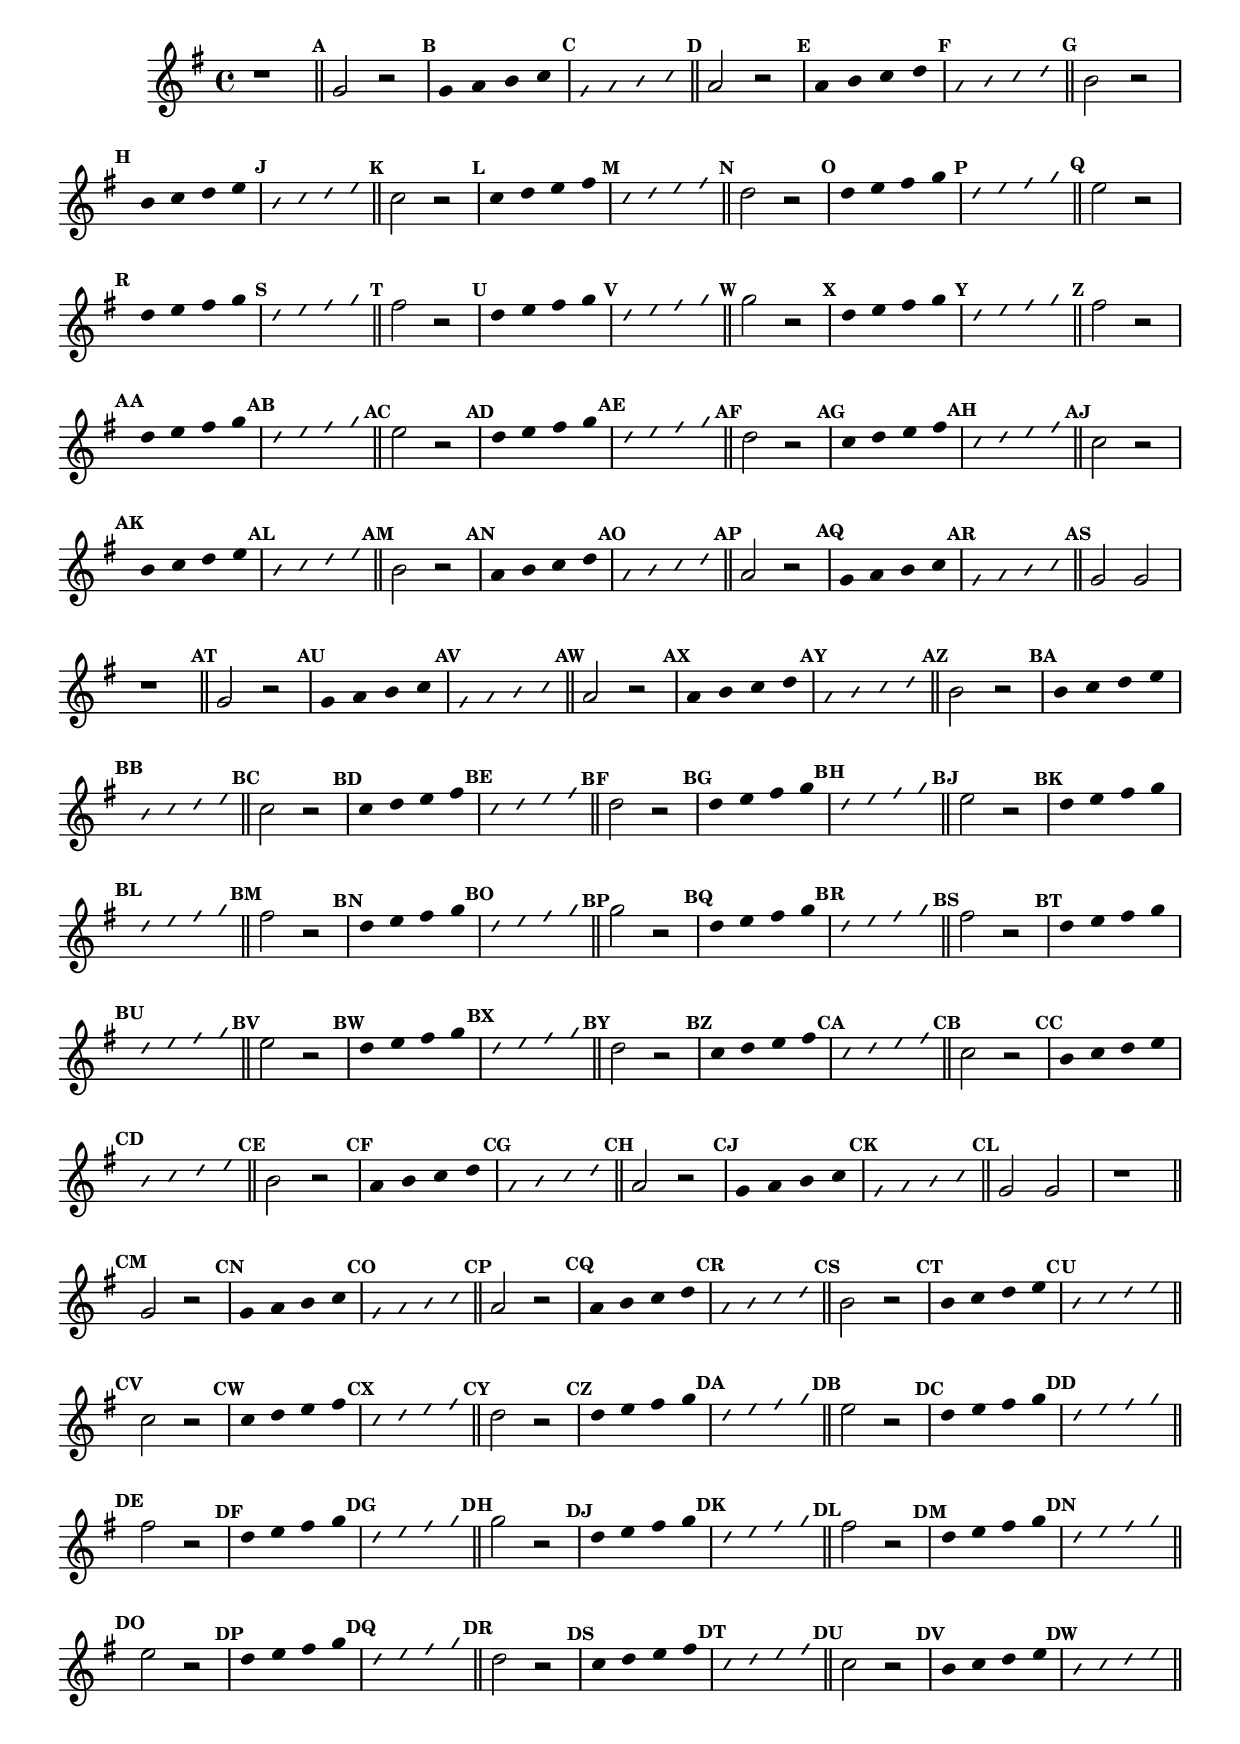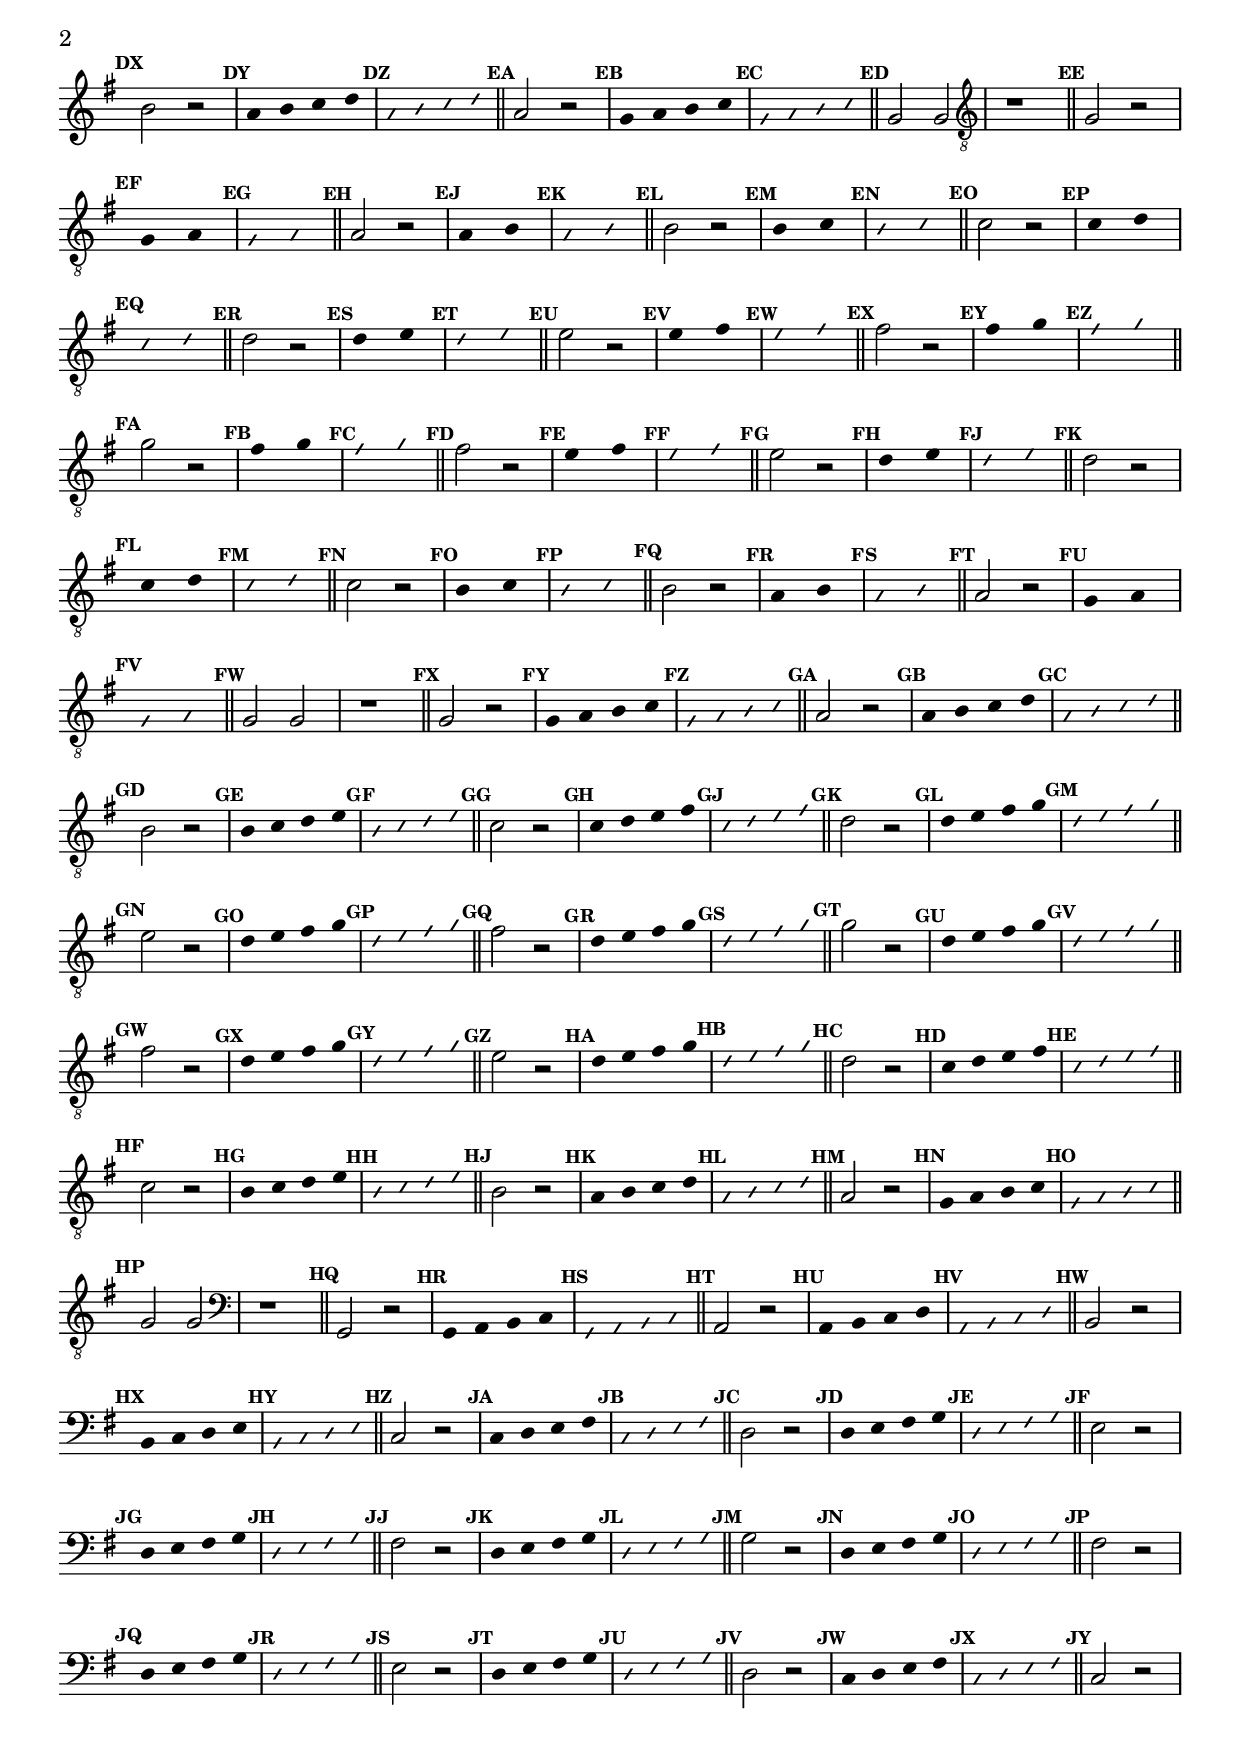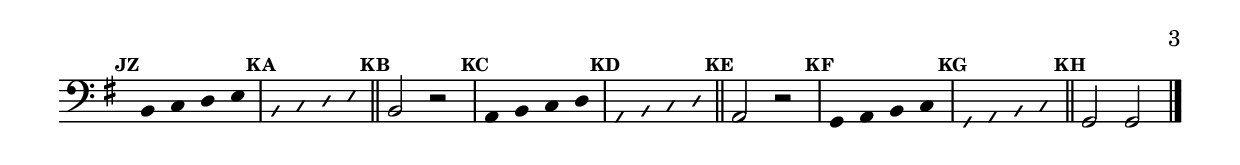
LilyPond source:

%% -*- coding: utf-8 -*-
\version "2.16.0"

%%\header { texidoc="Escala de Sol"}

\relative c'' {

  \override Staff.TimeSignature #'style = #'()
  \override Score.BarNumber #'transparent = ##t
  \override Score.RehearsalMark #'font-size = #-2
  \set Score.markFormatter = #format-mark-numbers
  \time 4/4 
  \key g \major


  %% CAVAQUINHO - BANJO
  \tag #'cv {
    r1

    \bar "||"

    \mark \default g2 r
    \override Stem #'transparent = ##t
    \override Beam #'transparent = ##t
    \override Voice.NoteHead #'stencil = #ly:text-interface::print
    \override Voice.NoteHead #'text = #(make-musicglyph-markup "noteheads.s2")

    \mark \default g4 a b c

    \override NoteHead #'style = #'slash
    \override NoteHead #'font-size = #-6
    \override Voice.NoteHead #'stencil = #ly:text-interface::print
    \override Voice.NoteHead #'text = #(make-musicglyph-markup "noteheads.s2slash")

    \mark \default g a b c

    \revert NoteHead #'style
    \revert Stem #'transparent 
    \revert Beam #'transparent
    \revert NoteHead #'font-size
    \revert Voice.NoteHead #'stencil

    \revert Voice.NoteHead #'text
    \bar "||"

    \mark \default a2 r
    \override Stem #'transparent = ##t
    \override Beam #'transparent = ##t
    \override Voice.NoteHead #'stencil = #ly:text-interface::print
    \override Voice.NoteHead #'text = #(make-musicglyph-markup "noteheads.s2")

    \mark \default a4 b c d
    \override NoteHead #'style = #'slash
    \override NoteHead #'font-size = #-6
    \override Voice.NoteHead #'stencil = #ly:text-interface::print
    \override Voice.NoteHead #'text = #(make-musicglyph-markup "noteheads.s2slash")

    \mark \default a b c d
    \revert NoteHead #'style
    \revert Stem #'transparent 
    \revert Beam #'transparent
    \revert NoteHead #'font-size
    \revert Voice.NoteHead #'stencil

    \revert Voice.NoteHead #'text
    \bar "||"

    \mark \default b2 r
    \override Stem #'transparent = ##t
    \override Beam #'transparent = ##t
    \override Voice.NoteHead #'stencil = #ly:text-interface::print
    \override Voice.NoteHead #'text = #(make-musicglyph-markup "noteheads.s2")

    \mark \default b4 c d e
    \override NoteHead #'style = #'slash
    \override NoteHead #'font-size = #-6
    \override Voice.NoteHead #'stencil = #ly:text-interface::print
    \override Voice.NoteHead #'text = #(make-musicglyph-markup "noteheads.s2slash")

    \mark \default b c d e
    \revert NoteHead #'style
    \revert Stem #'transparent 
    \revert Beam #'transparent
    \revert NoteHead #'font-size
    \revert Voice.NoteHead #'stencil

    \revert Voice.NoteHead #'text
    \bar "||"

    \mark \default c2 r
    \override Stem #'transparent = ##t
    \override Beam #'transparent = ##t
    \override Voice.NoteHead #'stencil = #ly:text-interface::print
    \override Voice.NoteHead #'text = #(make-musicglyph-markup "noteheads.s2")

    \mark \default c4 d e fis
    \override NoteHead #'style = #'slash
    \override NoteHead #'font-size = #-6
    \override Voice.NoteHead #'stencil = #ly:text-interface::print
    \override Voice.NoteHead #'text = #(make-musicglyph-markup "noteheads.s2slash")

    \mark \default c d e fis
    \revert NoteHead #'style
    \revert Stem #'transparent 
    \revert Beam #'transparent
    \revert NoteHead #'font-size
    \revert Voice.NoteHead #'stencil

    \revert Voice.NoteHead #'text
    \bar "||"

    \mark \default d2 r
    \override Stem #'transparent = ##t
    \override Beam #'transparent = ##t
    \override Voice.NoteHead #'stencil = #ly:text-interface::print
    \override Voice.NoteHead #'text = #(make-musicglyph-markup "noteheads.s2")

    \mark \default d4 e fis g
    \override NoteHead #'style = #'slash
    \override NoteHead #'font-size = #-6
    \override Voice.NoteHead #'stencil = #ly:text-interface::print
    \override Voice.NoteHead #'text = #(make-musicglyph-markup "noteheads.s2slash")

    \mark \default d e fis g
    \revert NoteHead #'style
    \revert Stem #'transparent 
    \revert Beam #'transparent
    \revert NoteHead #'font-size
    \revert Voice.NoteHead #'stencil

    \revert Voice.NoteHead #'text
    \bar "||"

    \mark \default e2 r
    \override Stem #'transparent = ##t
    \override Beam #'transparent = ##t
    \override Voice.NoteHead #'stencil = #ly:text-interface::print
    \override Voice.NoteHead #'text = #(make-musicglyph-markup "noteheads.s2")

    \mark \default d4 e fis g
    \override NoteHead #'style = #'slash
    \override NoteHead #'font-size = #-6
    \override Voice.NoteHead #'stencil = #ly:text-interface::print
    \override Voice.NoteHead #'text = #(make-musicglyph-markup "noteheads.s2slash")

    \mark \default d e fis g
    \revert NoteHead #'style
    \revert Stem #'transparent 
    \revert Beam #'transparent
    \revert NoteHead #'font-size
    \revert Voice.NoteHead #'stencil

    \revert Voice.NoteHead #'text
    \bar "||"

    \mark \default fis2 r
    \override Stem #'transparent = ##t
    \override Beam #'transparent = ##t
    \override Voice.NoteHead #'stencil = #ly:text-interface::print
    \override Voice.NoteHead #'text = #(make-musicglyph-markup "noteheads.s2")

    \mark \default d4 e fis g
    \override NoteHead #'style = #'slash
    \override NoteHead #'font-size = #-6
    \override Voice.NoteHead #'stencil = #ly:text-interface::print
    \override Voice.NoteHead #'text = #(make-musicglyph-markup "noteheads.s2slash")

    \mark \default d e fis g
    \revert NoteHead #'style
    \revert Stem #'transparent 
    \revert Beam #'transparent
    \revert NoteHead #'font-size
    \revert Voice.NoteHead #'stencil

    \revert Voice.NoteHead #'text
    \bar "||"


    \mark \default g2 r
    \override Stem #'transparent = ##t
    \override Beam #'transparent = ##t
    \override Voice.NoteHead #'stencil = #ly:text-interface::print
    \override Voice.NoteHead #'text = #(make-musicglyph-markup "noteheads.s2")

    \mark \default d4 e fis g
    \override NoteHead #'style = #'slash
    \override NoteHead #'font-size = #-6
    \override Voice.NoteHead #'stencil = #ly:text-interface::print
    \override Voice.NoteHead #'text = #(make-musicglyph-markup "noteheads.s2slash")

    \mark \default d e fis g
    \revert NoteHead #'style
    \revert Stem #'transparent 
    \revert Beam #'transparent
    \revert NoteHead #'font-size
    \revert Voice.NoteHead #'stencil

    \revert Voice.NoteHead #'text
    \bar "||"

    \mark \default fis2 r
    \override Stem #'transparent = ##t
    \override Beam #'transparent = ##t
    \override Voice.NoteHead #'stencil = #ly:text-interface::print
    \override Voice.NoteHead #'text = #(make-musicglyph-markup "noteheads.s2")

    \mark \default d4 e fis g
    \override NoteHead #'style = #'slash
    \override NoteHead #'font-size = #-6
    \override Voice.NoteHead #'stencil = #ly:text-interface::print
    \override Voice.NoteHead #'text = #(make-musicglyph-markup "noteheads.s2slash")

    \mark \default d e fis g
    \revert NoteHead #'style
    \revert Stem #'transparent 
    \revert Beam #'transparent
    \revert NoteHead #'font-size
    \revert Voice.NoteHead #'stencil

    \revert Voice.NoteHead #'text
    \bar "||"

    \mark \default e2 r
    \override Stem #'transparent = ##t
    \override Beam #'transparent = ##t
    \override Voice.NoteHead #'stencil = #ly:text-interface::print
    \override Voice.NoteHead #'text = #(make-musicglyph-markup "noteheads.s2")

    \mark \default d4 e fis g
    \override NoteHead #'style = #'slash
    \override NoteHead #'font-size = #-6
    \override Voice.NoteHead #'stencil = #ly:text-interface::print
    \override Voice.NoteHead #'text = #(make-musicglyph-markup "noteheads.s2slash")

    \mark \default d e fis g
    \revert NoteHead #'style
    \revert Stem #'transparent 
    \revert Beam #'transparent
    \revert NoteHead #'font-size
    \revert Voice.NoteHead #'stencil

    \revert Voice.NoteHead #'text
    \bar "||"

    \mark \default d2 r
    \override Stem #'transparent = ##t
    \override Beam #'transparent = ##t
    \override Voice.NoteHead #'stencil = #ly:text-interface::print
    \override Voice.NoteHead #'text = #(make-musicglyph-markup "noteheads.s2")

    \mark \default c4 d e fis
    \override NoteHead #'style = #'slash
    \override NoteHead #'font-size = #-6
    \override Voice.NoteHead #'stencil = #ly:text-interface::print
    \override Voice.NoteHead #'text = #(make-musicglyph-markup "noteheads.s2slash")

    \mark \default c d e fis
    \revert NoteHead #'style
    \revert Stem #'transparent 
    \revert Beam #'transparent
    \revert NoteHead #'font-size
    \revert Voice.NoteHead #'stencil

    \revert Voice.NoteHead #'text
    \bar "||"

    \mark \default c2 r
    \override Stem #'transparent = ##t
    \override Beam #'transparent = ##t
    \override Voice.NoteHead #'stencil = #ly:text-interface::print
    \override Voice.NoteHead #'text = #(make-musicglyph-markup "noteheads.s2")

    \mark \default b4 c d e
    \override NoteHead #'style = #'slash
    \override NoteHead #'font-size = #-6
    \override Voice.NoteHead #'stencil = #ly:text-interface::print
    \override Voice.NoteHead #'text = #(make-musicglyph-markup "noteheads.s2slash")

    \mark \default b c d e
    \revert NoteHead #'style
    \revert Stem #'transparent
    \revert Beam #'transparent
    \revert NoteHead #'font-size
    \revert Voice.NoteHead #'stencil

    \revert Voice.NoteHead #'text
    \bar "||"

    \mark \default b2 r
    \override Stem #'transparent = ##t
    \override Beam #'transparent = ##t
    \override Voice.NoteHead #'stencil = #ly:text-interface::print
    \override Voice.NoteHead #'text = #(make-musicglyph-markup "noteheads.s2")

    \mark \default a4 b c d
    \override NoteHead #'style = #'slash
    \override NoteHead #'font-size = #-6
    \override Voice.NoteHead #'stencil = #ly:text-interface::print
    \override Voice.NoteHead #'text = #(make-musicglyph-markup "noteheads.s2slash")

    \mark \default a b c d
    \revert NoteHead #'style
    \revert Stem #'transparent 
    \revert Beam #'transparent
    \revert NoteHead #'font-size
    \revert Voice.NoteHead #'stencil

    \revert Voice.NoteHead #'text
    \bar "||"

    \mark \default a2 r
    \override Stem #'transparent = ##t
    \override Beam #'transparent = ##t
    \override Voice.NoteHead #'stencil = #ly:text-interface::print
    \override Voice.NoteHead #'text = #(make-musicglyph-markup "noteheads.s2")

    \mark \default g4 a b c
    \override NoteHead #'style = #'slash
    \override NoteHead #'font-size = #-6
    \override Voice.NoteHead #'stencil = #ly:text-interface::print
    \override Voice.NoteHead #'text = #(make-musicglyph-markup "noteheads.s2slash")

    \mark \default g a b c
    \revert NoteHead #'style
    \revert Stem #'transparent 
    \revert Beam #'transparent
    \revert NoteHead #'font-size
    \revert Voice.NoteHead #'stencil

    \revert Voice.NoteHead #'text
    \bar "||"

    \mark \default g2 g
  }

  %% BANDOLIM
  \tag #'bd {
     r1

    \bar "||"

    \mark \default g2 r
    \override Stem #'transparent = ##t
    \override Beam #'transparent = ##t
    \override Voice.NoteHead #'stencil = #ly:text-interface::print
    \override Voice.NoteHead #'text = #(make-musicglyph-markup "noteheads.s2")

    \mark \default g4 a b c

    \override NoteHead #'style = #'slash
    \override NoteHead #'font-size = #-6
    \override Voice.NoteHead #'stencil = #ly:text-interface::print
    \override Voice.NoteHead #'text = #(make-musicglyph-markup "noteheads.s2slash")

    \mark \default g a b c

    \revert NoteHead #'style
    \revert Stem #'transparent 
    \revert Beam #'transparent
    \revert NoteHead #'font-size
    \revert Voice.NoteHead #'stencil

    \revert Voice.NoteHead #'text
    \bar "||"

    \mark \default a2 r
    \override Stem #'transparent = ##t
    \override Beam #'transparent = ##t
    \override Voice.NoteHead #'stencil = #ly:text-interface::print
    \override Voice.NoteHead #'text = #(make-musicglyph-markup "noteheads.s2")

    \mark \default a4 b c d
    \override NoteHead #'style = #'slash
    \override NoteHead #'font-size = #-6
    \override Voice.NoteHead #'stencil = #ly:text-interface::print
    \override Voice.NoteHead #'text = #(make-musicglyph-markup "noteheads.s2slash")

    \mark \default a b c d
    \revert NoteHead #'style
    \revert Stem #'transparent 
    \revert Beam #'transparent
    \revert NoteHead #'font-size
    \revert Voice.NoteHead #'stencil

    \revert Voice.NoteHead #'text
    \bar "||"

    \mark \default b2 r
    \override Stem #'transparent = ##t
    \override Beam #'transparent = ##t
    \override Voice.NoteHead #'stencil = #ly:text-interface::print
    \override Voice.NoteHead #'text = #(make-musicglyph-markup "noteheads.s2")

    \mark \default b4 c d e
    \override NoteHead #'style = #'slash
    \override NoteHead #'font-size = #-6
    \override Voice.NoteHead #'stencil = #ly:text-interface::print
    \override Voice.NoteHead #'text = #(make-musicglyph-markup "noteheads.s2slash")

    \mark \default b c d e
    \revert NoteHead #'style
    \revert Stem #'transparent 
    \revert Beam #'transparent
    \revert NoteHead #'font-size
    \revert Voice.NoteHead #'stencil

    \revert Voice.NoteHead #'text
    \bar "||"

    \mark \default c2 r
    \override Stem #'transparent = ##t
    \override Beam #'transparent = ##t
    \override Voice.NoteHead #'stencil = #ly:text-interface::print
    \override Voice.NoteHead #'text = #(make-musicglyph-markup "noteheads.s2")

    \mark \default c4 d e fis
    \override NoteHead #'style = #'slash
    \override NoteHead #'font-size = #-6
    \override Voice.NoteHead #'stencil = #ly:text-interface::print
    \override Voice.NoteHead #'text = #(make-musicglyph-markup "noteheads.s2slash")

    \mark \default c d e fis
    \revert NoteHead #'style
    \revert Stem #'transparent 
    \revert Beam #'transparent
    \revert NoteHead #'font-size
    \revert Voice.NoteHead #'stencil

    \revert Voice.NoteHead #'text
    \bar "||"

    \mark \default d2 r
    \override Stem #'transparent = ##t
    \override Beam #'transparent = ##t
    \override Voice.NoteHead #'stencil = #ly:text-interface::print
    \override Voice.NoteHead #'text = #(make-musicglyph-markup "noteheads.s2")

    \mark \default d4 e fis g
    \override NoteHead #'style = #'slash
    \override NoteHead #'font-size = #-6
    \override Voice.NoteHead #'stencil = #ly:text-interface::print
    \override Voice.NoteHead #'text = #(make-musicglyph-markup "noteheads.s2slash")

    \mark \default d e fis g
    \revert NoteHead #'style
    \revert Stem #'transparent 
    \revert Beam #'transparent
    \revert NoteHead #'font-size
    \revert Voice.NoteHead #'stencil

    \revert Voice.NoteHead #'text
    \bar "||"

    \mark \default e2 r
    \override Stem #'transparent = ##t
    \override Beam #'transparent = ##t
    \override Voice.NoteHead #'stencil = #ly:text-interface::print
    \override Voice.NoteHead #'text = #(make-musicglyph-markup "noteheads.s2")

    \mark \default d4 e fis g
    \override NoteHead #'style = #'slash
    \override NoteHead #'font-size = #-6
    \override Voice.NoteHead #'stencil = #ly:text-interface::print
    \override Voice.NoteHead #'text = #(make-musicglyph-markup "noteheads.s2slash")

    \mark \default d e fis g
    \revert NoteHead #'style
    \revert Stem #'transparent 
    \revert Beam #'transparent
    \revert NoteHead #'font-size
    \revert Voice.NoteHead #'stencil

    \revert Voice.NoteHead #'text
    \bar "||"

    \mark \default fis2 r
    \override Stem #'transparent = ##t
    \override Beam #'transparent = ##t
    \override Voice.NoteHead #'stencil = #ly:text-interface::print
    \override Voice.NoteHead #'text = #(make-musicglyph-markup "noteheads.s2")

    \mark \default d4 e fis g
    \override NoteHead #'style = #'slash
    \override NoteHead #'font-size = #-6
    \override Voice.NoteHead #'stencil = #ly:text-interface::print
    \override Voice.NoteHead #'text = #(make-musicglyph-markup "noteheads.s2slash")

    \mark \default d e fis g
    \revert NoteHead #'style
    \revert Stem #'transparent 
    \revert Beam #'transparent
    \revert NoteHead #'font-size
    \revert Voice.NoteHead #'stencil

    \revert Voice.NoteHead #'text
    \bar "||"


    \mark \default g2 r
    \override Stem #'transparent = ##t
    \override Beam #'transparent = ##t
    \override Voice.NoteHead #'stencil = #ly:text-interface::print
    \override Voice.NoteHead #'text = #(make-musicglyph-markup "noteheads.s2")

    \mark \default d4 e fis g
    \override NoteHead #'style = #'slash
    \override NoteHead #'font-size = #-6
    \override Voice.NoteHead #'stencil = #ly:text-interface::print
    \override Voice.NoteHead #'text = #(make-musicglyph-markup "noteheads.s2slash")

    \mark \default d e fis g
    \revert NoteHead #'style
    \revert Stem #'transparent 
    \revert Beam #'transparent
    \revert NoteHead #'font-size
    \revert Voice.NoteHead #'stencil

    \revert Voice.NoteHead #'text
    \bar "||"

    \mark \default fis2 r
    \override Stem #'transparent = ##t
    \override Beam #'transparent = ##t
    \override Voice.NoteHead #'stencil = #ly:text-interface::print
    \override Voice.NoteHead #'text = #(make-musicglyph-markup "noteheads.s2")

    \mark \default d4 e fis g
    \override NoteHead #'style = #'slash
    \override NoteHead #'font-size = #-6
    \override Voice.NoteHead #'stencil = #ly:text-interface::print
    \override Voice.NoteHead #'text = #(make-musicglyph-markup "noteheads.s2slash")

    \mark \default d e fis g
    \revert NoteHead #'style
    \revert Stem #'transparent 
    \revert Beam #'transparent
    \revert NoteHead #'font-size
    \revert Voice.NoteHead #'stencil

    \revert Voice.NoteHead #'text
    \bar "||"

    \mark \default e2 r
    \override Stem #'transparent = ##t
    \override Beam #'transparent = ##t
    \override Voice.NoteHead #'stencil = #ly:text-interface::print
    \override Voice.NoteHead #'text = #(make-musicglyph-markup "noteheads.s2")

    \mark \default d4 e fis g
    \override NoteHead #'style = #'slash
    \override NoteHead #'font-size = #-6
    \override Voice.NoteHead #'stencil = #ly:text-interface::print
    \override Voice.NoteHead #'text = #(make-musicglyph-markup "noteheads.s2slash")

    \mark \default d e fis g
    \revert NoteHead #'style
    \revert Stem #'transparent 
    \revert Beam #'transparent
    \revert NoteHead #'font-size
    \revert Voice.NoteHead #'stencil

    \revert Voice.NoteHead #'text
    \bar "||"

    \mark \default d2 r
    \override Stem #'transparent = ##t
    \override Beam #'transparent = ##t
    \override Voice.NoteHead #'stencil = #ly:text-interface::print
    \override Voice.NoteHead #'text = #(make-musicglyph-markup "noteheads.s2")

    \mark \default c4 d e fis
    \override NoteHead #'style = #'slash
    \override NoteHead #'font-size = #-6
    \override Voice.NoteHead #'stencil = #ly:text-interface::print
    \override Voice.NoteHead #'text = #(make-musicglyph-markup "noteheads.s2slash")

    \mark \default c d e fis
    \revert NoteHead #'style
    \revert Stem #'transparent 
    \revert Beam #'transparent
    \revert NoteHead #'font-size
    \revert Voice.NoteHead #'stencil

    \revert Voice.NoteHead #'text
    \bar "||"

    \mark \default c2 r
    \override Stem #'transparent = ##t
    \override Beam #'transparent = ##t
    \override Voice.NoteHead #'stencil = #ly:text-interface::print
    \override Voice.NoteHead #'text = #(make-musicglyph-markup "noteheads.s2")

    \mark \default b4 c d e
    \override NoteHead #'style = #'slash
    \override NoteHead #'font-size = #-6
    \override Voice.NoteHead #'stencil = #ly:text-interface::print
    \override Voice.NoteHead #'text = #(make-musicglyph-markup "noteheads.s2slash")

    \mark \default b c d e
    \revert NoteHead #'style
    \revert Stem #'transparent
    \revert Beam #'transparent
    \revert NoteHead #'font-size
    \revert Voice.NoteHead #'stencil

    \revert Voice.NoteHead #'text
    \bar "||"

    \mark \default b2 r
    \override Stem #'transparent = ##t
    \override Beam #'transparent = ##t
    \override Voice.NoteHead #'stencil = #ly:text-interface::print
    \override Voice.NoteHead #'text = #(make-musicglyph-markup "noteheads.s2")

    \mark \default a4 b c d
    \override NoteHead #'style = #'slash
    \override NoteHead #'font-size = #-6
    \override Voice.NoteHead #'stencil = #ly:text-interface::print
    \override Voice.NoteHead #'text = #(make-musicglyph-markup "noteheads.s2slash")

    \mark \default a b c d
    \revert NoteHead #'style
    \revert Stem #'transparent 
    \revert Beam #'transparent
    \revert NoteHead #'font-size
    \revert Voice.NoteHead #'stencil

    \revert Voice.NoteHead #'text
    \bar "||"

    \mark \default a2 r
    \override Stem #'transparent = ##t
    \override Beam #'transparent = ##t
    \override Voice.NoteHead #'stencil = #ly:text-interface::print
    \override Voice.NoteHead #'text = #(make-musicglyph-markup "noteheads.s2")

    \mark \default g4 a b c
    \override NoteHead #'style = #'slash
    \override NoteHead #'font-size = #-6
    \override Voice.NoteHead #'stencil = #ly:text-interface::print
    \override Voice.NoteHead #'text = #(make-musicglyph-markup "noteheads.s2slash")

    \mark \default g a b c
    \revert NoteHead #'style
    \revert Stem #'transparent 
    \revert Beam #'transparent
    \revert NoteHead #'font-size
    \revert Voice.NoteHead #'stencil

    \revert Voice.NoteHead #'text
    \bar "||"

    \mark \default g2 g
  }

  %% VIOLA
  \tag #'va {
     r1

    \bar "||"

    \mark \default g2 r
    \override Stem #'transparent = ##t
    \override Beam #'transparent = ##t
    \override Voice.NoteHead #'stencil = #ly:text-interface::print
    \override Voice.NoteHead #'text = #(make-musicglyph-markup "noteheads.s2")

    \mark \default g4 a b c

    \override NoteHead #'style = #'slash
    \override NoteHead #'font-size = #-6
    \override Voice.NoteHead #'stencil = #ly:text-interface::print
    \override Voice.NoteHead #'text = #(make-musicglyph-markup "noteheads.s2slash")

    \mark \default g a b c

    \revert NoteHead #'style
    \revert Stem #'transparent 
    \revert Beam #'transparent
    \revert NoteHead #'font-size
    \revert Voice.NoteHead #'stencil

    \revert Voice.NoteHead #'text
    \bar "||"

    \mark \default a2 r
    \override Stem #'transparent = ##t
    \override Beam #'transparent = ##t
    \override Voice.NoteHead #'stencil = #ly:text-interface::print
    \override Voice.NoteHead #'text = #(make-musicglyph-markup "noteheads.s2")

    \mark \default a4 b c d
    \override NoteHead #'style = #'slash
    \override NoteHead #'font-size = #-6
    \override Voice.NoteHead #'stencil = #ly:text-interface::print
    \override Voice.NoteHead #'text = #(make-musicglyph-markup "noteheads.s2slash")

    \mark \default a b c d
    \revert NoteHead #'style
    \revert Stem #'transparent 
    \revert Beam #'transparent
    \revert NoteHead #'font-size
    \revert Voice.NoteHead #'stencil

    \revert Voice.NoteHead #'text
    \bar "||"

    \mark \default b2 r
    \override Stem #'transparent = ##t
    \override Beam #'transparent = ##t
    \override Voice.NoteHead #'stencil = #ly:text-interface::print
    \override Voice.NoteHead #'text = #(make-musicglyph-markup "noteheads.s2")

    \mark \default b4 c d e
    \override NoteHead #'style = #'slash
    \override NoteHead #'font-size = #-6
    \override Voice.NoteHead #'stencil = #ly:text-interface::print
    \override Voice.NoteHead #'text = #(make-musicglyph-markup "noteheads.s2slash")

    \mark \default b c d e
    \revert NoteHead #'style
    \revert Stem #'transparent 
    \revert Beam #'transparent
    \revert NoteHead #'font-size
    \revert Voice.NoteHead #'stencil

    \revert Voice.NoteHead #'text
    \bar "||"

    \mark \default c2 r
    \override Stem #'transparent = ##t
    \override Beam #'transparent = ##t
    \override Voice.NoteHead #'stencil = #ly:text-interface::print
    \override Voice.NoteHead #'text = #(make-musicglyph-markup "noteheads.s2")

    \mark \default c4 d e fis
    \override NoteHead #'style = #'slash
    \override NoteHead #'font-size = #-6
    \override Voice.NoteHead #'stencil = #ly:text-interface::print
    \override Voice.NoteHead #'text = #(make-musicglyph-markup "noteheads.s2slash")

    \mark \default c d e fis
    \revert NoteHead #'style
    \revert Stem #'transparent 
    \revert Beam #'transparent
    \revert NoteHead #'font-size
    \revert Voice.NoteHead #'stencil

    \revert Voice.NoteHead #'text
    \bar "||"

    \mark \default d2 r
    \override Stem #'transparent = ##t
    \override Beam #'transparent = ##t
    \override Voice.NoteHead #'stencil = #ly:text-interface::print
    \override Voice.NoteHead #'text = #(make-musicglyph-markup "noteheads.s2")

    \mark \default d4 e fis g
    \override NoteHead #'style = #'slash
    \override NoteHead #'font-size = #-6
    \override Voice.NoteHead #'stencil = #ly:text-interface::print
    \override Voice.NoteHead #'text = #(make-musicglyph-markup "noteheads.s2slash")

    \mark \default d e fis g
    \revert NoteHead #'style
    \revert Stem #'transparent 
    \revert Beam #'transparent
    \revert NoteHead #'font-size
    \revert Voice.NoteHead #'stencil

    \revert Voice.NoteHead #'text
    \bar "||"

    \mark \default e2 r
    \override Stem #'transparent = ##t
    \override Beam #'transparent = ##t
    \override Voice.NoteHead #'stencil = #ly:text-interface::print
    \override Voice.NoteHead #'text = #(make-musicglyph-markup "noteheads.s2")

    \mark \default d4 e fis g
    \override NoteHead #'style = #'slash
    \override NoteHead #'font-size = #-6
    \override Voice.NoteHead #'stencil = #ly:text-interface::print
    \override Voice.NoteHead #'text = #(make-musicglyph-markup "noteheads.s2slash")

    \mark \default d e fis g
    \revert NoteHead #'style
    \revert Stem #'transparent 
    \revert Beam #'transparent
    \revert NoteHead #'font-size
    \revert Voice.NoteHead #'stencil

    \revert Voice.NoteHead #'text
    \bar "||"

    \mark \default fis2 r
    \override Stem #'transparent = ##t
    \override Beam #'transparent = ##t
    \override Voice.NoteHead #'stencil = #ly:text-interface::print
    \override Voice.NoteHead #'text = #(make-musicglyph-markup "noteheads.s2")

    \mark \default d4 e fis g
    \override NoteHead #'style = #'slash
    \override NoteHead #'font-size = #-6
    \override Voice.NoteHead #'stencil = #ly:text-interface::print
    \override Voice.NoteHead #'text = #(make-musicglyph-markup "noteheads.s2slash")

    \mark \default d e fis g
    \revert NoteHead #'style
    \revert Stem #'transparent 
    \revert Beam #'transparent
    \revert NoteHead #'font-size
    \revert Voice.NoteHead #'stencil

    \revert Voice.NoteHead #'text
    \bar "||"


    \mark \default g2 r
    \override Stem #'transparent = ##t
    \override Beam #'transparent = ##t
    \override Voice.NoteHead #'stencil = #ly:text-interface::print
    \override Voice.NoteHead #'text = #(make-musicglyph-markup "noteheads.s2")

    \mark \default d4 e fis g
    \override NoteHead #'style = #'slash
    \override NoteHead #'font-size = #-6
    \override Voice.NoteHead #'stencil = #ly:text-interface::print
    \override Voice.NoteHead #'text = #(make-musicglyph-markup "noteheads.s2slash")

    \mark \default d e fis g
    \revert NoteHead #'style
    \revert Stem #'transparent 
    \revert Beam #'transparent
    \revert NoteHead #'font-size
    \revert Voice.NoteHead #'stencil

    \revert Voice.NoteHead #'text
    \bar "||"

    \mark \default fis2 r
    \override Stem #'transparent = ##t
    \override Beam #'transparent = ##t
    \override Voice.NoteHead #'stencil = #ly:text-interface::print
    \override Voice.NoteHead #'text = #(make-musicglyph-markup "noteheads.s2")

    \mark \default d4 e fis g
    \override NoteHead #'style = #'slash
    \override NoteHead #'font-size = #-6
    \override Voice.NoteHead #'stencil = #ly:text-interface::print
    \override Voice.NoteHead #'text = #(make-musicglyph-markup "noteheads.s2slash")

    \mark \default d e fis g
    \revert NoteHead #'style
    \revert Stem #'transparent 
    \revert Beam #'transparent
    \revert NoteHead #'font-size
    \revert Voice.NoteHead #'stencil

    \revert Voice.NoteHead #'text
    \bar "||"

    \mark \default e2 r
    \override Stem #'transparent = ##t
    \override Beam #'transparent = ##t
    \override Voice.NoteHead #'stencil = #ly:text-interface::print
    \override Voice.NoteHead #'text = #(make-musicglyph-markup "noteheads.s2")

    \mark \default d4 e fis g
    \override NoteHead #'style = #'slash
    \override NoteHead #'font-size = #-6
    \override Voice.NoteHead #'stencil = #ly:text-interface::print
    \override Voice.NoteHead #'text = #(make-musicglyph-markup "noteheads.s2slash")

    \mark \default d e fis g
    \revert NoteHead #'style
    \revert Stem #'transparent 
    \revert Beam #'transparent
    \revert NoteHead #'font-size
    \revert Voice.NoteHead #'stencil

    \revert Voice.NoteHead #'text
    \bar "||"

    \mark \default d2 r
    \override Stem #'transparent = ##t
    \override Beam #'transparent = ##t
    \override Voice.NoteHead #'stencil = #ly:text-interface::print
    \override Voice.NoteHead #'text = #(make-musicglyph-markup "noteheads.s2")

    \mark \default c4 d e fis
    \override NoteHead #'style = #'slash
    \override NoteHead #'font-size = #-6
    \override Voice.NoteHead #'stencil = #ly:text-interface::print
    \override Voice.NoteHead #'text = #(make-musicglyph-markup "noteheads.s2slash")

    \mark \default c d e fis
    \revert NoteHead #'style
    \revert Stem #'transparent 
    \revert Beam #'transparent
    \revert NoteHead #'font-size
    \revert Voice.NoteHead #'stencil

    \revert Voice.NoteHead #'text
    \bar "||"

    \mark \default c2 r
    \override Stem #'transparent = ##t
    \override Beam #'transparent = ##t
    \override Voice.NoteHead #'stencil = #ly:text-interface::print
    \override Voice.NoteHead #'text = #(make-musicglyph-markup "noteheads.s2")

    \mark \default b4 c d e
    \override NoteHead #'style = #'slash
    \override NoteHead #'font-size = #-6
    \override Voice.NoteHead #'stencil = #ly:text-interface::print
    \override Voice.NoteHead #'text = #(make-musicglyph-markup "noteheads.s2slash")

    \mark \default b c d e
    \revert NoteHead #'style
    \revert Stem #'transparent
    \revert Beam #'transparent
    \revert NoteHead #'font-size
    \revert Voice.NoteHead #'stencil

    \revert Voice.NoteHead #'text
    \bar "||"

    \mark \default b2 r
    \override Stem #'transparent = ##t
    \override Beam #'transparent = ##t
    \override Voice.NoteHead #'stencil = #ly:text-interface::print
    \override Voice.NoteHead #'text = #(make-musicglyph-markup "noteheads.s2")

    \mark \default a4 b c d
    \override NoteHead #'style = #'slash
    \override NoteHead #'font-size = #-6
    \override Voice.NoteHead #'stencil = #ly:text-interface::print
    \override Voice.NoteHead #'text = #(make-musicglyph-markup "noteheads.s2slash")

    \mark \default a b c d
    \revert NoteHead #'style
    \revert Stem #'transparent 
    \revert Beam #'transparent
    \revert NoteHead #'font-size
    \revert Voice.NoteHead #'stencil

    \revert Voice.NoteHead #'text
    \bar "||"

    \mark \default a2 r
    \override Stem #'transparent = ##t
    \override Beam #'transparent = ##t
    \override Voice.NoteHead #'stencil = #ly:text-interface::print
    \override Voice.NoteHead #'text = #(make-musicglyph-markup "noteheads.s2")

    \mark \default g4 a b c
    \override NoteHead #'style = #'slash
    \override NoteHead #'font-size = #-6
    \override Voice.NoteHead #'stencil = #ly:text-interface::print
    \override Voice.NoteHead #'text = #(make-musicglyph-markup "noteheads.s2slash")

    \mark \default g a b c
    \revert NoteHead #'style
    \revert Stem #'transparent 
    \revert Beam #'transparent
    \revert NoteHead #'font-size
    \revert Voice.NoteHead #'stencil

    \revert Voice.NoteHead #'text
    \bar "||"

    \mark \default g2 g
  }

  %% VIOLÃO TENOR
  \tag #'vt {
    \clef "G_8"
     r1

    \bar "||"

    \mark \default g,2 r
    \override Stem #'transparent = ##t
    \override Beam #'transparent = ##t
    \override Voice.NoteHead #'stencil = #ly:text-interface::print
    \override Voice.NoteHead #'text = #(make-musicglyph-markup "noteheads.s2")

    \mark \default g a

    \override NoteHead #'style = #'slash
    \override NoteHead #'font-size = #-6
    \override Voice.NoteHead #'stencil = #ly:text-interface::print
    \override Voice.NoteHead #'text = #(make-musicglyph-markup "noteheads.s2slash")

    \mark \default g a

    \revert NoteHead #'style
    \revert Stem #'transparent 
    \revert Beam #'transparent
    \revert NoteHead #'font-size
    \revert Voice.NoteHead #'stencil

    \revert Voice.NoteHead #'text
    \bar "||"

    \mark \default a r
    \override Stem #'transparent = ##t
    \override Beam #'transparent = ##t
    \override Voice.NoteHead #'stencil = #ly:text-interface::print
    \override Voice.NoteHead #'text = #(make-musicglyph-markup "noteheads.s2")

    \mark \default a b
    \override NoteHead #'style = #'slash
    \override NoteHead #'font-size = #-6
    \override Voice.NoteHead #'stencil = #ly:text-interface::print
    \override Voice.NoteHead #'text = #(make-musicglyph-markup "noteheads.s2slash")

    \mark \default a b
    \revert NoteHead #'style
    \revert Stem #'transparent 
    \revert Beam #'transparent
    \revert NoteHead #'font-size
    \revert Voice.NoteHead #'stencil

    \revert Voice.NoteHead #'text
    \bar "||"

    \mark \default b r
    \override Stem #'transparent = ##t
    \override Beam #'transparent = ##t
    \override Voice.NoteHead #'stencil = #ly:text-interface::print
    \override Voice.NoteHead #'text = #(make-musicglyph-markup "noteheads.s2")

    \mark \default b c
    \override NoteHead #'style = #'slash
    \override NoteHead #'font-size = #-6
    \override Voice.NoteHead #'stencil = #ly:text-interface::print
    \override Voice.NoteHead #'text = #(make-musicglyph-markup "noteheads.s2slash")

    \mark \default b c
    \revert NoteHead #'style
    \revert Stem #'transparent 
    \revert Beam #'transparent
    \revert NoteHead #'font-size
    \revert Voice.NoteHead #'stencil

    \revert Voice.NoteHead #'text
    \bar "||"

    \mark \default c r
    \override Stem #'transparent = ##t
    \override Beam #'transparent = ##t
    \override Voice.NoteHead #'stencil = #ly:text-interface::print
    \override Voice.NoteHead #'text = #(make-musicglyph-markup "noteheads.s2")

    \mark \default c d 
    \override NoteHead #'style = #'slash
    \override NoteHead #'font-size = #-6
    \override Voice.NoteHead #'stencil = #ly:text-interface::print
    \override Voice.NoteHead #'text = #(make-musicglyph-markup "noteheads.s2slash")

    \mark \default c d
    \revert NoteHead #'style
    \revert Stem #'transparent 
    \revert Beam #'transparent
    \revert NoteHead #'font-size
    \revert Voice.NoteHead #'stencil

    \revert Voice.NoteHead #'text
    \bar "||"

    \mark \default d r
    \override Stem #'transparent = ##t
    \override Beam #'transparent = ##t
    \override Voice.NoteHead #'stencil = #ly:text-interface::print
    \override Voice.NoteHead #'text = #(make-musicglyph-markup "noteheads.s2")

    \mark \default d e
    \override NoteHead #'style = #'slash
    \override NoteHead #'font-size = #-6
    \override Voice.NoteHead #'stencil = #ly:text-interface::print
    \override Voice.NoteHead #'text = #(make-musicglyph-markup "noteheads.s2slash")

    \mark \default d e
    \revert NoteHead #'style
    \revert Stem #'transparent 
    \revert Beam #'transparent
    \revert NoteHead #'font-size
    \revert Voice.NoteHead #'stencil

    \revert Voice.NoteHead #'text
    \bar "||"

    \mark \default e r
    \override Stem #'transparent = ##t
    \override Beam #'transparent = ##t
    \override Voice.NoteHead #'stencil = #ly:text-interface::print
    \override Voice.NoteHead #'text = #(make-musicglyph-markup "noteheads.s2")

    \mark \default e fis
    \override NoteHead #'style = #'slash
    \override NoteHead #'font-size = #-6
    \override Voice.NoteHead #'stencil = #ly:text-interface::print
    \override Voice.NoteHead #'text = #(make-musicglyph-markup "noteheads.s2slash")

    \mark \default e fis
    \revert NoteHead #'style
    \revert Stem #'transparent 
    \revert Beam #'transparent
    \revert NoteHead #'font-size
    \revert Voice.NoteHead #'stencil

    \revert Voice.NoteHead #'text
    \bar "||"

    \mark \default fis r
    \override Stem #'transparent = ##t
    \override Beam #'transparent = ##t
    \override Voice.NoteHead #'stencil = #ly:text-interface::print
    \override Voice.NoteHead #'text = #(make-musicglyph-markup "noteheads.s2")

    \mark \default fis g
    \override NoteHead #'style = #'slash
    \override NoteHead #'font-size = #-6
    \override Voice.NoteHead #'stencil = #ly:text-interface::print
    \override Voice.NoteHead #'text = #(make-musicglyph-markup "noteheads.s2slash")

    \mark \default fis g
    \revert NoteHead #'style
    \revert Stem #'transparent 
    \revert Beam #'transparent
    \revert NoteHead #'font-size
    \revert Voice.NoteHead #'stencil

    \revert Voice.NoteHead #'text
    \bar "||"


    \mark \default g r
    \override Stem #'transparent = ##t
    \override Beam #'transparent = ##t
    \override Voice.NoteHead #'stencil = #ly:text-interface::print
    \override Voice.NoteHead #'text = #(make-musicglyph-markup "noteheads.s2")

    \mark \default fis g
    \override NoteHead #'style = #'slash
    \override NoteHead #'font-size = #-6
    \override Voice.NoteHead #'stencil = #ly:text-interface::print
    \override Voice.NoteHead #'text = #(make-musicglyph-markup "noteheads.s2slash")

    \mark \default fis g
    \revert NoteHead #'style
    \revert Stem #'transparent 
    \revert Beam #'transparent
    \revert NoteHead #'font-size
    \revert Voice.NoteHead #'stencil

    \revert Voice.NoteHead #'text
    \bar "||"

    \mark \default fis r
    \override Stem #'transparent = ##t
    \override Beam #'transparent = ##t
    \override Voice.NoteHead #'stencil = #ly:text-interface::print
    \override Voice.NoteHead #'text = #(make-musicglyph-markup "noteheads.s2")

    \mark \default e fis
    \override NoteHead #'style = #'slash
    \override NoteHead #'font-size = #-6
    \override Voice.NoteHead #'stencil = #ly:text-interface::print
    \override Voice.NoteHead #'text = #(make-musicglyph-markup "noteheads.s2slash")

    \mark \default e fis
    \revert NoteHead #'style
    \revert Stem #'transparent 
    \revert Beam #'transparent
    \revert NoteHead #'font-size
    \revert Voice.NoteHead #'stencil

    \revert Voice.NoteHead #'text
    \bar "||"

    \mark \default e r
    \override Stem #'transparent = ##t
    \override Beam #'transparent = ##t
    \override Voice.NoteHead #'stencil = #ly:text-interface::print
    \override Voice.NoteHead #'text = #(make-musicglyph-markup "noteheads.s2")

    \mark \default d e
    \override NoteHead #'style = #'slash
    \override NoteHead #'font-size = #-6
    \override Voice.NoteHead #'stencil = #ly:text-interface::print
    \override Voice.NoteHead #'text = #(make-musicglyph-markup "noteheads.s2slash")

    \mark \default d e
    \revert NoteHead #'style
    \revert Stem #'transparent 
    \revert Beam #'transparent
    \revert NoteHead #'font-size
    \revert Voice.NoteHead #'stencil

    \revert Voice.NoteHead #'text
    \bar "||"

    \mark \default d r
    \override Stem #'transparent = ##t
    \override Beam #'transparent = ##t
    \override Voice.NoteHead #'stencil = #ly:text-interface::print
    \override Voice.NoteHead #'text = #(make-musicglyph-markup "noteheads.s2")

    \mark \default c d
    \override NoteHead #'style = #'slash
    \override NoteHead #'font-size = #-6
    \override Voice.NoteHead #'stencil = #ly:text-interface::print
    \override Voice.NoteHead #'text = #(make-musicglyph-markup "noteheads.s2slash")

    \mark \default c d
    \revert NoteHead #'style
    \revert Stem #'transparent 
    \revert Beam #'transparent
    \revert NoteHead #'font-size
    \revert Voice.NoteHead #'stencil

    \revert Voice.NoteHead #'text
    \bar "||"

    \mark \default c r
    \override Stem #'transparent = ##t
    \override Beam #'transparent = ##t
    \override Voice.NoteHead #'stencil = #ly:text-interface::print
    \override Voice.NoteHead #'text = #(make-musicglyph-markup "noteheads.s2")

    \mark \default b c
    \override NoteHead #'style = #'slash
    \override NoteHead #'font-size = #-6
    \override Voice.NoteHead #'stencil = #ly:text-interface::print
    \override Voice.NoteHead #'text = #(make-musicglyph-markup "noteheads.s2slash")

    \mark \default b c
    \revert NoteHead #'style
    \revert Stem #'transparent
    \revert Beam #'transparent
    \revert NoteHead #'font-size
    \revert Voice.NoteHead #'stencil

    \revert Voice.NoteHead #'text
    \bar "||"

    \mark \default b r
    \override Stem #'transparent = ##t
    \override Beam #'transparent = ##t
    \override Voice.NoteHead #'stencil = #ly:text-interface::print
    \override Voice.NoteHead #'text = #(make-musicglyph-markup "noteheads.s2")

    \mark \default a b
    \override NoteHead #'style = #'slash
    \override NoteHead #'font-size = #-6
    \override Voice.NoteHead #'stencil = #ly:text-interface::print
    \override Voice.NoteHead #'text = #(make-musicglyph-markup "noteheads.s2slash")

    \mark \default a b
    \revert NoteHead #'style
    \revert Stem #'transparent 
    \revert Beam #'transparent
    \revert NoteHead #'font-size
    \revert Voice.NoteHead #'stencil

    \revert Voice.NoteHead #'text
    \bar "||"

    \mark \default a r
    \override Stem #'transparent = ##t
    \override Beam #'transparent = ##t
    \override Voice.NoteHead #'stencil = #ly:text-interface::print
    \override Voice.NoteHead #'text = #(make-musicglyph-markup "noteheads.s2")

    \mark \default g a
    \override NoteHead #'style = #'slash
    \override NoteHead #'font-size = #-6
    \override Voice.NoteHead #'stencil = #ly:text-interface::print
    \override Voice.NoteHead #'text = #(make-musicglyph-markup "noteheads.s2slash")

    \mark \default g a
    \revert NoteHead #'style
    \revert Stem #'transparent 
    \revert Beam #'transparent
    \revert NoteHead #'font-size
    \revert Voice.NoteHead #'stencil

    \revert Voice.NoteHead #'text
    \bar "||"

    \mark \default g g
  }

  %% VIOLÃO
  \tag #'vi {
    \clef "G_8"
     r1

    \bar "||"

    \mark \default g2 r
    \override Stem #'transparent = ##t
    \override Beam #'transparent = ##t
    \override Voice.NoteHead #'stencil = #ly:text-interface::print
    \override Voice.NoteHead #'text = #(make-musicglyph-markup "noteheads.s2")

    \mark \default g4 a b c

    \override NoteHead #'style = #'slash
    \override NoteHead #'font-size = #-6
    \override Voice.NoteHead #'stencil = #ly:text-interface::print
    \override Voice.NoteHead #'text = #(make-musicglyph-markup "noteheads.s2slash")

    \mark \default g a b c

    \revert NoteHead #'style
    \revert Stem #'transparent 
    \revert Beam #'transparent
    \revert NoteHead #'font-size
    \revert Voice.NoteHead #'stencil

    \revert Voice.NoteHead #'text
    \bar "||"

    \mark \default a2 r
    \override Stem #'transparent = ##t
    \override Beam #'transparent = ##t
    \override Voice.NoteHead #'stencil = #ly:text-interface::print
    \override Voice.NoteHead #'text = #(make-musicglyph-markup "noteheads.s2")

    \mark \default a4 b c d
    \override NoteHead #'style = #'slash
    \override NoteHead #'font-size = #-6
    \override Voice.NoteHead #'stencil = #ly:text-interface::print
    \override Voice.NoteHead #'text = #(make-musicglyph-markup "noteheads.s2slash")

    \mark \default a b c d
    \revert NoteHead #'style
    \revert Stem #'transparent 
    \revert Beam #'transparent
    \revert NoteHead #'font-size
    \revert Voice.NoteHead #'stencil

    \revert Voice.NoteHead #'text
    \bar "||"

    \mark \default b2 r
    \override Stem #'transparent = ##t
    \override Beam #'transparent = ##t
    \override Voice.NoteHead #'stencil = #ly:text-interface::print
    \override Voice.NoteHead #'text = #(make-musicglyph-markup "noteheads.s2")

    \mark \default b4 c d e
    \override NoteHead #'style = #'slash
    \override NoteHead #'font-size = #-6
    \override Voice.NoteHead #'stencil = #ly:text-interface::print
    \override Voice.NoteHead #'text = #(make-musicglyph-markup "noteheads.s2slash")

    \mark \default b c d e
    \revert NoteHead #'style
    \revert Stem #'transparent 
    \revert Beam #'transparent
    \revert NoteHead #'font-size
    \revert Voice.NoteHead #'stencil

    \revert Voice.NoteHead #'text
    \bar "||"

    \mark \default c2 r
    \override Stem #'transparent = ##t
    \override Beam #'transparent = ##t
    \override Voice.NoteHead #'stencil = #ly:text-interface::print
    \override Voice.NoteHead #'text = #(make-musicglyph-markup "noteheads.s2")

    \mark \default c4 d e fis
    \override NoteHead #'style = #'slash
    \override NoteHead #'font-size = #-6
    \override Voice.NoteHead #'stencil = #ly:text-interface::print
    \override Voice.NoteHead #'text = #(make-musicglyph-markup "noteheads.s2slash")

    \mark \default c d e fis
    \revert NoteHead #'style
    \revert Stem #'transparent 
    \revert Beam #'transparent
    \revert NoteHead #'font-size
    \revert Voice.NoteHead #'stencil

    \revert Voice.NoteHead #'text
    \bar "||"

    \mark \default d2 r
    \override Stem #'transparent = ##t
    \override Beam #'transparent = ##t
    \override Voice.NoteHead #'stencil = #ly:text-interface::print
    \override Voice.NoteHead #'text = #(make-musicglyph-markup "noteheads.s2")

    \mark \default d4 e fis g
    \override NoteHead #'style = #'slash
    \override NoteHead #'font-size = #-6
    \override Voice.NoteHead #'stencil = #ly:text-interface::print
    \override Voice.NoteHead #'text = #(make-musicglyph-markup "noteheads.s2slash")

    \mark \default d e fis g
    \revert NoteHead #'style
    \revert Stem #'transparent 
    \revert Beam #'transparent
    \revert NoteHead #'font-size
    \revert Voice.NoteHead #'stencil

    \revert Voice.NoteHead #'text
    \bar "||"

    \mark \default e2 r
    \override Stem #'transparent = ##t
    \override Beam #'transparent = ##t
    \override Voice.NoteHead #'stencil = #ly:text-interface::print
    \override Voice.NoteHead #'text = #(make-musicglyph-markup "noteheads.s2")

    \mark \default d4 e fis g
    \override NoteHead #'style = #'slash
    \override NoteHead #'font-size = #-6
    \override Voice.NoteHead #'stencil = #ly:text-interface::print
    \override Voice.NoteHead #'text = #(make-musicglyph-markup "noteheads.s2slash")

    \mark \default d e fis g
    \revert NoteHead #'style
    \revert Stem #'transparent 
    \revert Beam #'transparent
    \revert NoteHead #'font-size
    \revert Voice.NoteHead #'stencil

    \revert Voice.NoteHead #'text
    \bar "||"

    \mark \default fis2 r
    \override Stem #'transparent = ##t
    \override Beam #'transparent = ##t
    \override Voice.NoteHead #'stencil = #ly:text-interface::print
    \override Voice.NoteHead #'text = #(make-musicglyph-markup "noteheads.s2")

    \mark \default d4 e fis g
    \override NoteHead #'style = #'slash
    \override NoteHead #'font-size = #-6
    \override Voice.NoteHead #'stencil = #ly:text-interface::print
    \override Voice.NoteHead #'text = #(make-musicglyph-markup "noteheads.s2slash")

    \mark \default d e fis g
    \revert NoteHead #'style
    \revert Stem #'transparent 
    \revert Beam #'transparent
    \revert NoteHead #'font-size
    \revert Voice.NoteHead #'stencil

    \revert Voice.NoteHead #'text
    \bar "||"


    \mark \default g2 r
    \override Stem #'transparent = ##t
    \override Beam #'transparent = ##t
    \override Voice.NoteHead #'stencil = #ly:text-interface::print
    \override Voice.NoteHead #'text = #(make-musicglyph-markup "noteheads.s2")

    \mark \default d4 e fis g
    \override NoteHead #'style = #'slash
    \override NoteHead #'font-size = #-6
    \override Voice.NoteHead #'stencil = #ly:text-interface::print
    \override Voice.NoteHead #'text = #(make-musicglyph-markup "noteheads.s2slash")

    \mark \default d e fis g
    \revert NoteHead #'style
    \revert Stem #'transparent 
    \revert Beam #'transparent
    \revert NoteHead #'font-size
    \revert Voice.NoteHead #'stencil

    \revert Voice.NoteHead #'text
    \bar "||"

    \mark \default fis2 r
    \override Stem #'transparent = ##t
    \override Beam #'transparent = ##t
    \override Voice.NoteHead #'stencil = #ly:text-interface::print
    \override Voice.NoteHead #'text = #(make-musicglyph-markup "noteheads.s2")

    \mark \default d4 e fis g
    \override NoteHead #'style = #'slash
    \override NoteHead #'font-size = #-6
    \override Voice.NoteHead #'stencil = #ly:text-interface::print
    \override Voice.NoteHead #'text = #(make-musicglyph-markup "noteheads.s2slash")

    \mark \default d e fis g
    \revert NoteHead #'style
    \revert Stem #'transparent 
    \revert Beam #'transparent
    \revert NoteHead #'font-size
    \revert Voice.NoteHead #'stencil

    \revert Voice.NoteHead #'text
    \bar "||"

    \mark \default e2 r
    \override Stem #'transparent = ##t
    \override Beam #'transparent = ##t
    \override Voice.NoteHead #'stencil = #ly:text-interface::print
    \override Voice.NoteHead #'text = #(make-musicglyph-markup "noteheads.s2")

    \mark \default d4 e fis g
    \override NoteHead #'style = #'slash
    \override NoteHead #'font-size = #-6
    \override Voice.NoteHead #'stencil = #ly:text-interface::print
    \override Voice.NoteHead #'text = #(make-musicglyph-markup "noteheads.s2slash")

    \mark \default d e fis g
    \revert NoteHead #'style
    \revert Stem #'transparent 
    \revert Beam #'transparent
    \revert NoteHead #'font-size
    \revert Voice.NoteHead #'stencil

    \revert Voice.NoteHead #'text
    \bar "||"

    \mark \default d2 r
    \override Stem #'transparent = ##t
    \override Beam #'transparent = ##t
    \override Voice.NoteHead #'stencil = #ly:text-interface::print
    \override Voice.NoteHead #'text = #(make-musicglyph-markup "noteheads.s2")

    \mark \default c4 d e fis
    \override NoteHead #'style = #'slash
    \override NoteHead #'font-size = #-6
    \override Voice.NoteHead #'stencil = #ly:text-interface::print
    \override Voice.NoteHead #'text = #(make-musicglyph-markup "noteheads.s2slash")

    \mark \default c d e fis
    \revert NoteHead #'style
    \revert Stem #'transparent 
    \revert Beam #'transparent
    \revert NoteHead #'font-size
    \revert Voice.NoteHead #'stencil

    \revert Voice.NoteHead #'text
    \bar "||"

    \mark \default c2 r
    \override Stem #'transparent = ##t
    \override Beam #'transparent = ##t
    \override Voice.NoteHead #'stencil = #ly:text-interface::print
    \override Voice.NoteHead #'text = #(make-musicglyph-markup "noteheads.s2")

    \mark \default b4 c d e
    \override NoteHead #'style = #'slash
    \override NoteHead #'font-size = #-6
    \override Voice.NoteHead #'stencil = #ly:text-interface::print
    \override Voice.NoteHead #'text = #(make-musicglyph-markup "noteheads.s2slash")

    \mark \default b c d e
    \revert NoteHead #'style
    \revert Stem #'transparent
    \revert Beam #'transparent
    \revert NoteHead #'font-size
    \revert Voice.NoteHead #'stencil

    \revert Voice.NoteHead #'text
    \bar "||"

    \mark \default b2 r
    \override Stem #'transparent = ##t
    \override Beam #'transparent = ##t
    \override Voice.NoteHead #'stencil = #ly:text-interface::print
    \override Voice.NoteHead #'text = #(make-musicglyph-markup "noteheads.s2")

    \mark \default a4 b c d
    \override NoteHead #'style = #'slash
    \override NoteHead #'font-size = #-6
    \override Voice.NoteHead #'stencil = #ly:text-interface::print
    \override Voice.NoteHead #'text = #(make-musicglyph-markup "noteheads.s2slash")

    \mark \default a b c d
    \revert NoteHead #'style
    \revert Stem #'transparent 
    \revert Beam #'transparent
    \revert NoteHead #'font-size
    \revert Voice.NoteHead #'stencil

    \revert Voice.NoteHead #'text
    \bar "||"

    \mark \default a2 r
    \override Stem #'transparent = ##t
    \override Beam #'transparent = ##t
    \override Voice.NoteHead #'stencil = #ly:text-interface::print
    \override Voice.NoteHead #'text = #(make-musicglyph-markup "noteheads.s2")

    \mark \default g4 a b c
    \override NoteHead #'style = #'slash
    \override NoteHead #'font-size = #-6
    \override Voice.NoteHead #'stencil = #ly:text-interface::print
    \override Voice.NoteHead #'text = #(make-musicglyph-markup "noteheads.s2slash")

    \mark \default g a b c
    \revert NoteHead #'style
    \revert Stem #'transparent 
    \revert Beam #'transparent
    \revert NoteHead #'font-size
    \revert Voice.NoteHead #'stencil

    \revert Voice.NoteHead #'text
    \bar "||"

    \mark \default g2 g
  }

  %% BAIXO - BAIXOLÃO
  \tag #'bx {
    \clef bass
     r1

    \bar "||"

    \mark \default g,2 r
    \override Stem #'transparent = ##t
    \override Beam #'transparent = ##t
    \override Voice.NoteHead #'stencil = #ly:text-interface::print
    \override Voice.NoteHead #'text = #(make-musicglyph-markup "noteheads.s2")

    \mark \default g4 a b c

    \override NoteHead #'style = #'slash
    \override NoteHead #'font-size = #-6
    \override Voice.NoteHead #'stencil = #ly:text-interface::print
    \override Voice.NoteHead #'text = #(make-musicglyph-markup "noteheads.s2slash")

    \mark \default g a b c

    \revert NoteHead #'style
    \revert Stem #'transparent 
    \revert Beam #'transparent
    \revert NoteHead #'font-size
    \revert Voice.NoteHead #'stencil

    \revert Voice.NoteHead #'text
    \bar "||"

    \mark \default a2 r
    \override Stem #'transparent = ##t
    \override Beam #'transparent = ##t
    \override Voice.NoteHead #'stencil = #ly:text-interface::print
    \override Voice.NoteHead #'text = #(make-musicglyph-markup "noteheads.s2")

    \mark \default a4 b c d
    \override NoteHead #'style = #'slash
    \override NoteHead #'font-size = #-6
    \override Voice.NoteHead #'stencil = #ly:text-interface::print
    \override Voice.NoteHead #'text = #(make-musicglyph-markup "noteheads.s2slash")

    \mark \default a b c d
    \revert NoteHead #'style
    \revert Stem #'transparent 
    \revert Beam #'transparent
    \revert NoteHead #'font-size
    \revert Voice.NoteHead #'stencil

    \revert Voice.NoteHead #'text
    \bar "||"

    \mark \default b2 r
    \override Stem #'transparent = ##t
    \override Beam #'transparent = ##t
    \override Voice.NoteHead #'stencil = #ly:text-interface::print
    \override Voice.NoteHead #'text = #(make-musicglyph-markup "noteheads.s2")

    \mark \default b4 c d e
    \override NoteHead #'style = #'slash
    \override NoteHead #'font-size = #-6
    \override Voice.NoteHead #'stencil = #ly:text-interface::print
    \override Voice.NoteHead #'text = #(make-musicglyph-markup "noteheads.s2slash")

    \mark \default b c d e
    \revert NoteHead #'style
    \revert Stem #'transparent 
    \revert Beam #'transparent
    \revert NoteHead #'font-size
    \revert Voice.NoteHead #'stencil

    \revert Voice.NoteHead #'text
    \bar "||"

    \mark \default c2 r
    \override Stem #'transparent = ##t
    \override Beam #'transparent = ##t
    \override Voice.NoteHead #'stencil = #ly:text-interface::print
    \override Voice.NoteHead #'text = #(make-musicglyph-markup "noteheads.s2")

    \mark \default c4 d e fis
    \override NoteHead #'style = #'slash
    \override NoteHead #'font-size = #-6
    \override Voice.NoteHead #'stencil = #ly:text-interface::print
    \override Voice.NoteHead #'text = #(make-musicglyph-markup "noteheads.s2slash")

    \mark \default c d e fis
    \revert NoteHead #'style
    \revert Stem #'transparent 
    \revert Beam #'transparent
    \revert NoteHead #'font-size
    \revert Voice.NoteHead #'stencil

    \revert Voice.NoteHead #'text
    \bar "||"

    \mark \default d2 r
    \override Stem #'transparent = ##t
    \override Beam #'transparent = ##t
    \override Voice.NoteHead #'stencil = #ly:text-interface::print
    \override Voice.NoteHead #'text = #(make-musicglyph-markup "noteheads.s2")

    \mark \default d4 e fis g
    \override NoteHead #'style = #'slash
    \override NoteHead #'font-size = #-6
    \override Voice.NoteHead #'stencil = #ly:text-interface::print
    \override Voice.NoteHead #'text = #(make-musicglyph-markup "noteheads.s2slash")

    \mark \default d e fis g
    \revert NoteHead #'style
    \revert Stem #'transparent 
    \revert Beam #'transparent
    \revert NoteHead #'font-size
    \revert Voice.NoteHead #'stencil

    \revert Voice.NoteHead #'text
    \bar "||"

    \mark \default e2 r
    \override Stem #'transparent = ##t
    \override Beam #'transparent = ##t
    \override Voice.NoteHead #'stencil = #ly:text-interface::print
    \override Voice.NoteHead #'text = #(make-musicglyph-markup "noteheads.s2")

    \mark \default d4 e fis g
    \override NoteHead #'style = #'slash
    \override NoteHead #'font-size = #-6
    \override Voice.NoteHead #'stencil = #ly:text-interface::print
    \override Voice.NoteHead #'text = #(make-musicglyph-markup "noteheads.s2slash")

    \mark \default d e fis g
    \revert NoteHead #'style
    \revert Stem #'transparent 
    \revert Beam #'transparent
    \revert NoteHead #'font-size
    \revert Voice.NoteHead #'stencil

    \revert Voice.NoteHead #'text
    \bar "||"

    \mark \default fis2 r
    \override Stem #'transparent = ##t
    \override Beam #'transparent = ##t
    \override Voice.NoteHead #'stencil = #ly:text-interface::print
    \override Voice.NoteHead #'text = #(make-musicglyph-markup "noteheads.s2")

    \mark \default d4 e fis g
    \override NoteHead #'style = #'slash
    \override NoteHead #'font-size = #-6
    \override Voice.NoteHead #'stencil = #ly:text-interface::print
    \override Voice.NoteHead #'text = #(make-musicglyph-markup "noteheads.s2slash")

    \mark \default d e fis g
    \revert NoteHead #'style
    \revert Stem #'transparent 
    \revert Beam #'transparent
    \revert NoteHead #'font-size
    \revert Voice.NoteHead #'stencil

    \revert Voice.NoteHead #'text
    \bar "||"


    \mark \default g2 r
    \override Stem #'transparent = ##t
    \override Beam #'transparent = ##t
    \override Voice.NoteHead #'stencil = #ly:text-interface::print
    \override Voice.NoteHead #'text = #(make-musicglyph-markup "noteheads.s2")

    \mark \default d4 e fis g
    \override NoteHead #'style = #'slash
    \override NoteHead #'font-size = #-6
    \override Voice.NoteHead #'stencil = #ly:text-interface::print
    \override Voice.NoteHead #'text = #(make-musicglyph-markup "noteheads.s2slash")

    \mark \default d e fis g
    \revert NoteHead #'style
    \revert Stem #'transparent 
    \revert Beam #'transparent
    \revert NoteHead #'font-size
    \revert Voice.NoteHead #'stencil

    \revert Voice.NoteHead #'text
    \bar "||"

    \mark \default fis2 r
    \override Stem #'transparent = ##t
    \override Beam #'transparent = ##t
    \override Voice.NoteHead #'stencil = #ly:text-interface::print
    \override Voice.NoteHead #'text = #(make-musicglyph-markup "noteheads.s2")

    \mark \default d4 e fis g
    \override NoteHead #'style = #'slash
    \override NoteHead #'font-size = #-6
    \override Voice.NoteHead #'stencil = #ly:text-interface::print
    \override Voice.NoteHead #'text = #(make-musicglyph-markup "noteheads.s2slash")

    \mark \default d e fis g
    \revert NoteHead #'style
    \revert Stem #'transparent 
    \revert Beam #'transparent
    \revert NoteHead #'font-size
    \revert Voice.NoteHead #'stencil

    \revert Voice.NoteHead #'text
    \bar "||"

    \mark \default e2 r
    \override Stem #'transparent = ##t
    \override Beam #'transparent = ##t
    \override Voice.NoteHead #'stencil = #ly:text-interface::print
    \override Voice.NoteHead #'text = #(make-musicglyph-markup "noteheads.s2")

    \mark \default d4 e fis g
    \override NoteHead #'style = #'slash
    \override NoteHead #'font-size = #-6
    \override Voice.NoteHead #'stencil = #ly:text-interface::print
    \override Voice.NoteHead #'text = #(make-musicglyph-markup "noteheads.s2slash")

    \mark \default d e fis g
    \revert NoteHead #'style
    \revert Stem #'transparent 
    \revert Beam #'transparent
    \revert NoteHead #'font-size
    \revert Voice.NoteHead #'stencil

    \revert Voice.NoteHead #'text
    \bar "||"

    \mark \default d2 r
    \override Stem #'transparent = ##t
    \override Beam #'transparent = ##t
    \override Voice.NoteHead #'stencil = #ly:text-interface::print
    \override Voice.NoteHead #'text = #(make-musicglyph-markup "noteheads.s2")

    \mark \default c4 d e fis
    \override NoteHead #'style = #'slash
    \override NoteHead #'font-size = #-6
    \override Voice.NoteHead #'stencil = #ly:text-interface::print
    \override Voice.NoteHead #'text = #(make-musicglyph-markup "noteheads.s2slash")

    \mark \default c d e fis
    \revert NoteHead #'style
    \revert Stem #'transparent 
    \revert Beam #'transparent
    \revert NoteHead #'font-size
    \revert Voice.NoteHead #'stencil

    \revert Voice.NoteHead #'text
    \bar "||"

    \mark \default c2 r
    \override Stem #'transparent = ##t
    \override Beam #'transparent = ##t
    \override Voice.NoteHead #'stencil = #ly:text-interface::print
    \override Voice.NoteHead #'text = #(make-musicglyph-markup "noteheads.s2")

    \mark \default b4 c d e
    \override NoteHead #'style = #'slash
    \override NoteHead #'font-size = #-6
    \override Voice.NoteHead #'stencil = #ly:text-interface::print
    \override Voice.NoteHead #'text = #(make-musicglyph-markup "noteheads.s2slash")

    \mark \default b c d e
    \revert NoteHead #'style
    \revert Stem #'transparent
    \revert Beam #'transparent
    \revert NoteHead #'font-size
    \revert Voice.NoteHead #'stencil

    \revert Voice.NoteHead #'text
    \bar "||"

    \mark \default b2 r
    \override Stem #'transparent = ##t
    \override Beam #'transparent = ##t
    \override Voice.NoteHead #'stencil = #ly:text-interface::print
    \override Voice.NoteHead #'text = #(make-musicglyph-markup "noteheads.s2")

    \mark \default a4 b c d
    \override NoteHead #'style = #'slash
    \override NoteHead #'font-size = #-6
    \override Voice.NoteHead #'stencil = #ly:text-interface::print
    \override Voice.NoteHead #'text = #(make-musicglyph-markup "noteheads.s2slash")

    \mark \default a b c d
    \revert NoteHead #'style
    \revert Stem #'transparent 
    \revert Beam #'transparent
    \revert NoteHead #'font-size
    \revert Voice.NoteHead #'stencil

    \revert Voice.NoteHead #'text
    \bar "||"

    \mark \default a2 r
    \override Stem #'transparent = ##t
    \override Beam #'transparent = ##t
    \override Voice.NoteHead #'stencil = #ly:text-interface::print
    \override Voice.NoteHead #'text = #(make-musicglyph-markup "noteheads.s2")

    \mark \default g4 a b c
    \override NoteHead #'style = #'slash
    \override NoteHead #'font-size = #-6
    \override Voice.NoteHead #'stencil = #ly:text-interface::print
    \override Voice.NoteHead #'text = #(make-musicglyph-markup "noteheads.s2slash")

    \mark \default g a b c
    \revert NoteHead #'style
    \revert Stem #'transparent 
    \revert Beam #'transparent
    \revert NoteHead #'font-size
    \revert Voice.NoteHead #'stencil

    \revert Voice.NoteHead #'text
    \bar "||"

    \mark \default g2 g
  }

  %% END DOCUMENT
  \bar "|."
}
